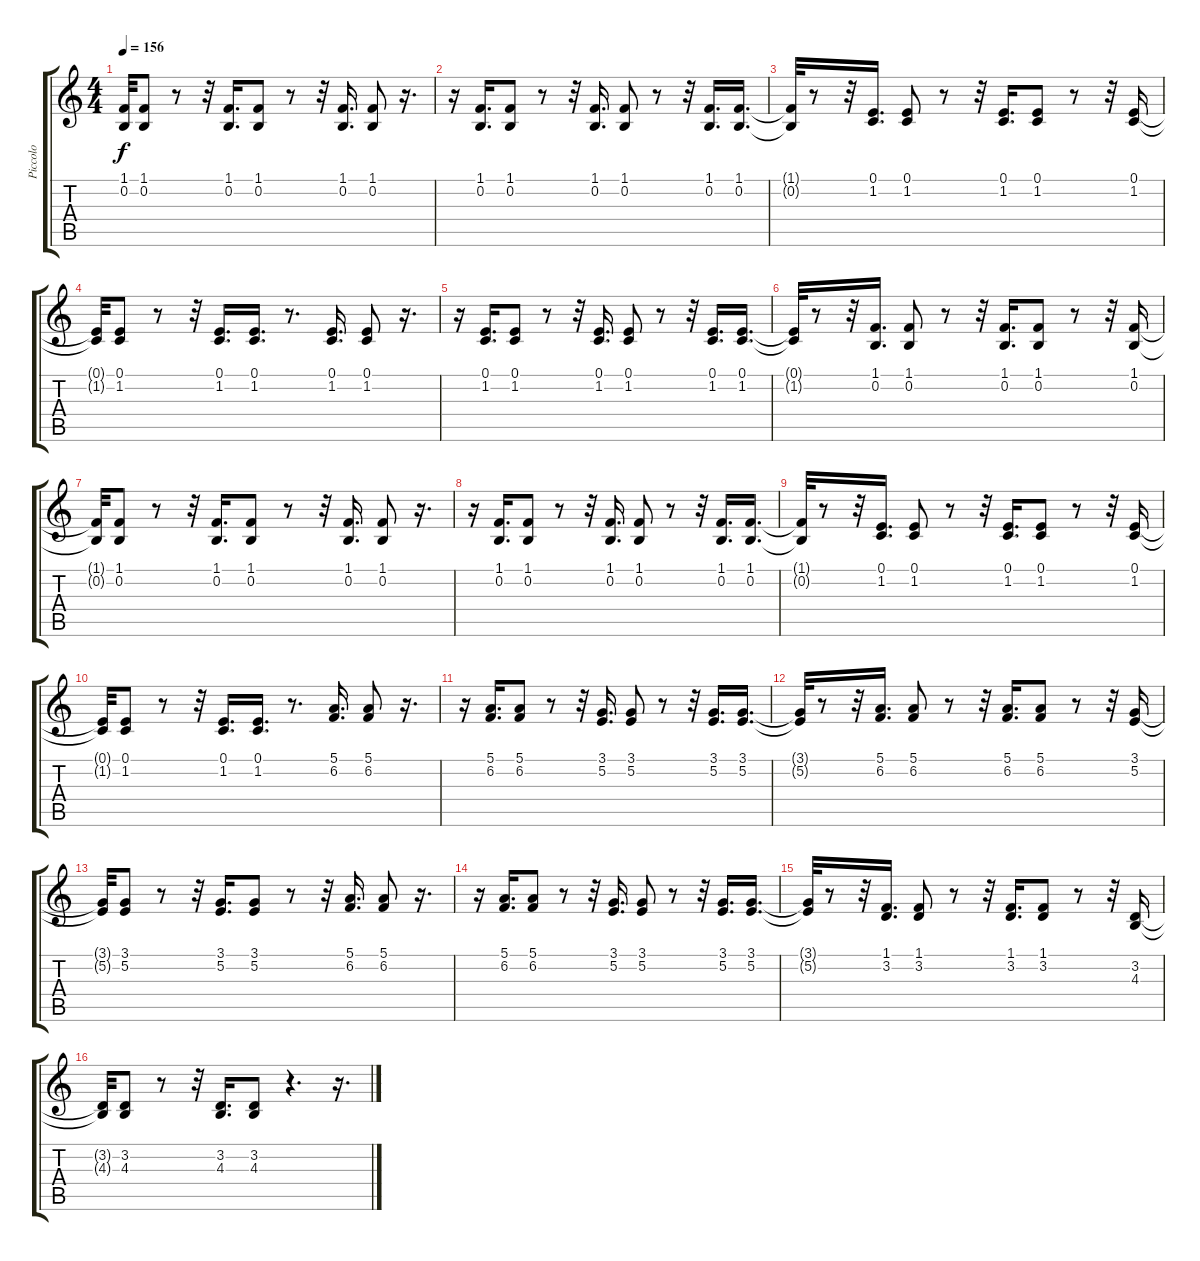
\track ("Piccolo" "Piccolo") {instrument piccolo}
\staff {score tabs}
\tuning (E4 B3 G3 D3 A2 E2) {hide}
\ts (4 4)
\tempo 156
\clef g2
\ks c
(1.1{t} 0.2{t}).32{dy f} (1.1 0.2).8 r.8 r.32 (1.1 0.2).16{d} (1.1 0.2).8 r.8 r.32 (1.1 0.2).16{d} (1.1 0.2).8 r.16{d} |
r.16 (1.1 0.2).16{d} (1.1 0.2).8 r.8 r.32 (1.1 0.2).16{d} (1.1 0.2).8 r.8 r.32 (1.1 0.2).16{d} (1.1 0.2).16{d} |
(1.1{t} 0.2{t}).32 r.8 r.32 (0.1 1.2).16{d} (0.1 1.2).8 r.8 r.32 (0.1 1.2).16{d} (0.1 1.2).8 r.8 r.32 (0.1 1.2).16 |
(0.1{t} 1.2{t}).32 (0.1 1.2).8 r.8 r.32 (0.1 1.2).16{d} (0.1 1.2).16{d} r.8{d} (0.1 1.2).16{d} (0.1 1.2).8 r.16{d} |
r.16 (0.1 1.2).16{d} (0.1 1.2).8 r.8 r.32 (0.1 1.2).16{d} (0.1 1.2).8 r.8 r.32 (0.1 1.2).16{d} (0.1 1.2).16{d} |
(0.1{t} 1.2{t}).32 r.8 r.32 (1.1 0.2).16{d} (1.1 0.2).8 r.8 r.32 (1.1 0.2).16{d} (1.1 0.2).8 r.8 r.32 (1.1 0.2).16 |
(1.1{t} 0.2{t}).32 (1.1 0.2).8 r.8 r.32 (1.1 0.2).16{d} (1.1 0.2).8 r.8 r.32 (1.1 0.2).16{d} (1.1 0.2).8 r.16{d} |
r.16 (1.1 0.2).16{d} (1.1 0.2).8 r.8 r.32 (1.1 0.2).16{d} (1.1 0.2).8 r.8 r.32 (1.1 0.2).16{d} (1.1 0.2).16{d} |
(1.1{t} 0.2{t}).32 r.8 r.32 (0.1 1.2).16{d} (0.1 1.2).8 r.8 r.32 (0.1 1.2).16{d} (0.1 1.2).8 r.8 r.32 (0.1 1.2).16 |
(0.1{t} 1.2{t}).32 (0.1 1.2).8 r.8 r.32 (0.1 1.2).16{d} (0.1 1.2).16{d} r.8{d} (5.1 6.2).16{d} (5.1 6.2).8 r.16{d} |
r.16 (5.1 6.2).16{d} (5.1 6.2).8 r.8 r.32 (3.1 5.2).16{d} (3.1 5.2).8 r.8 r.32 (3.1 5.2).16{d} (3.1 5.2).16{d} |
(3.1{t} 5.2{t}).32 r.8 r.32 (5.1 6.2).16{d} (5.1 6.2).8 r.8 r.32 (5.1 6.2).16{d} (5.1 6.2).8 r.8 r.32 (3.1 5.2).16 |
(3.1{t} 5.2{t}).32 (3.1 5.2).8 r.8 r.32 (3.1 5.2).16{d} (3.1 5.2).8 r.8 r.32 (5.1 6.2).16{d} (5.1 6.2).8 r.16{d} |
r.16 (5.1 6.2).16{d} (5.1 6.2).8 r.8 r.32 (3.1 5.2).16{d} (3.1 5.2).8 r.8 r.32 (3.1 5.2).16{d} (3.1 5.2).16{d} |
(3.1{t} 5.2{t}).32 r.8 r.32 (1.1 3.2).16{d} (1.1 3.2).8 r.8 r.32 (1.1 3.2).16{d} (1.1 3.2).8 r.8 r.32 (3.2 4.3).16 |
(3.2{t} 4.3{t}).32 (3.2 4.3).8 r.8 r.32 (3.2 4.3).16{d} (3.2 4.3).8 r.4{d} r.16{d}
